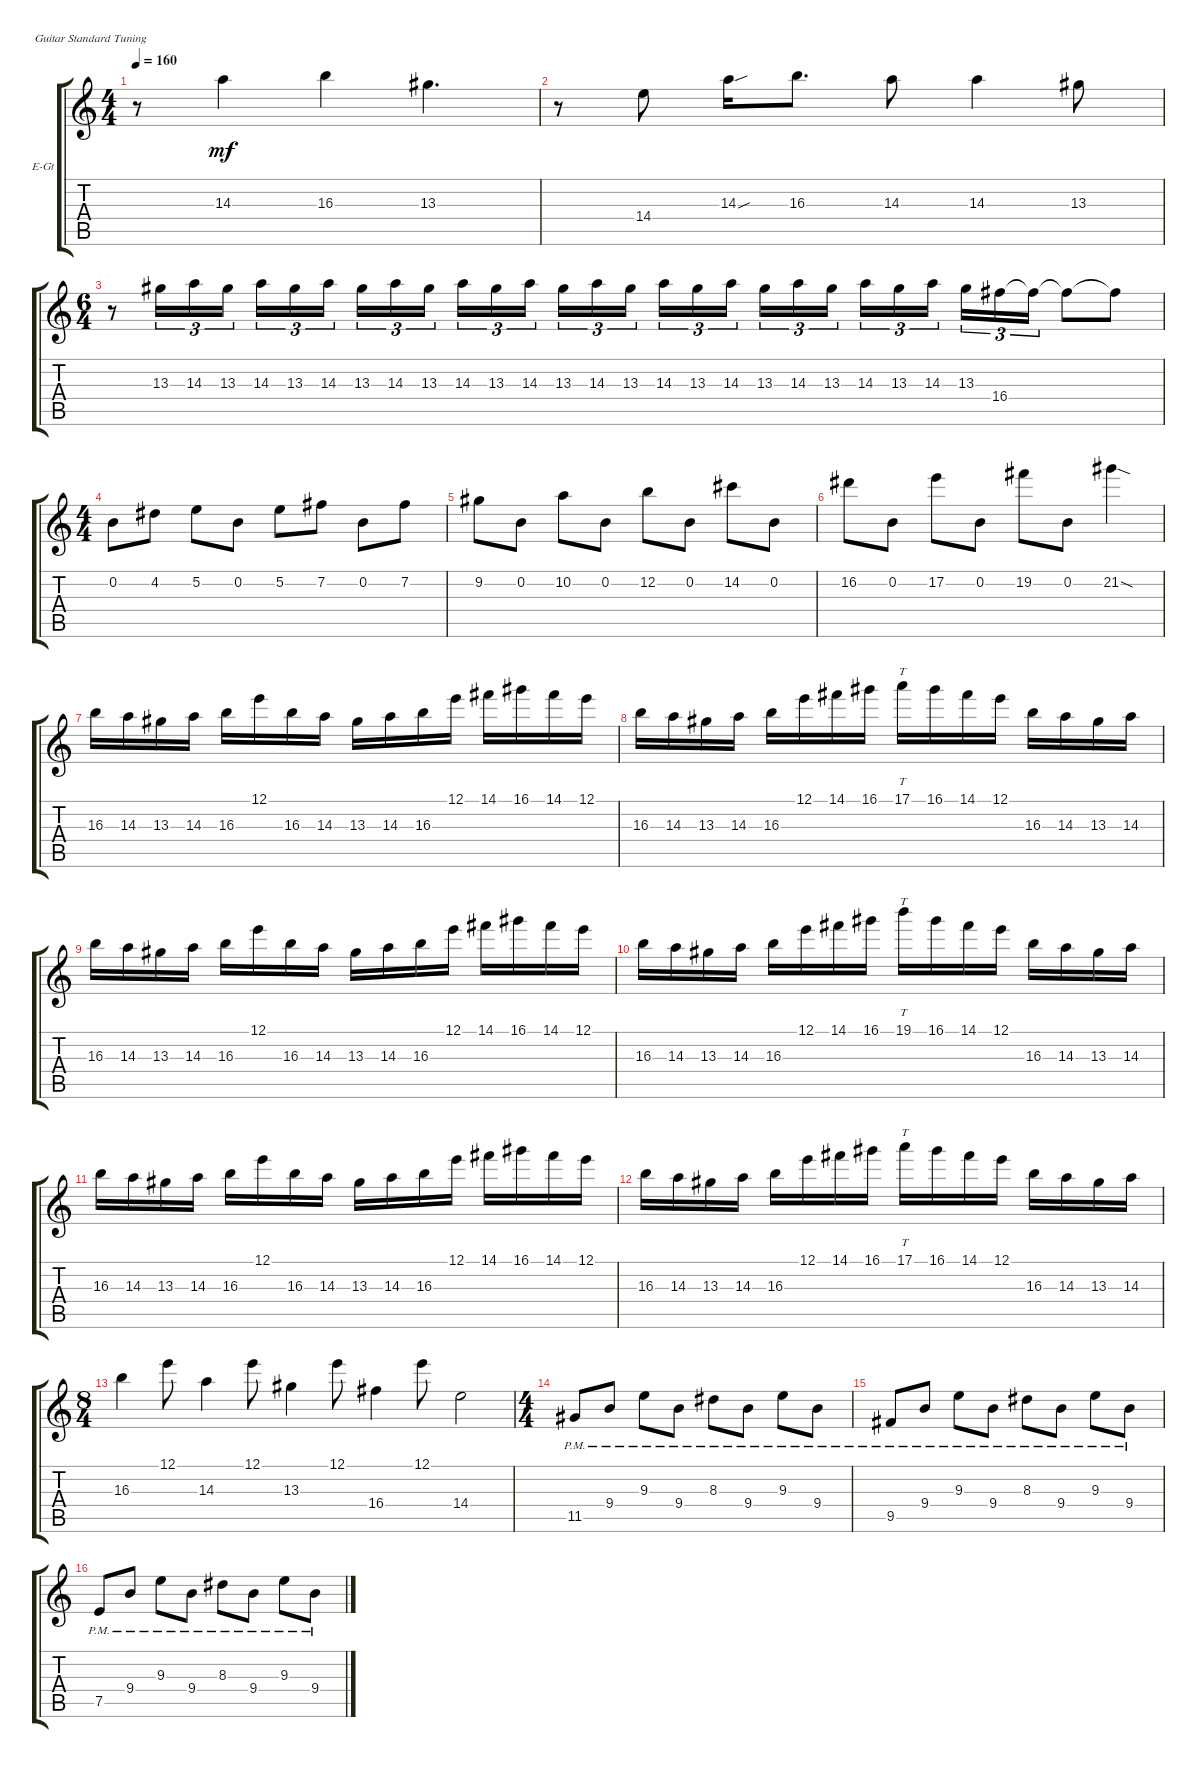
\defaultSystemsLayout 4
\bracketExtendMode groupsimilarinstruments
\firstSystemTrackNameOrientation horizontal
\otherSystemsTrackNameOrientation horizontal
\track ("Electric Guitar" "E-Gt") {instrument distortionguitar}
\staff {score tabs}
\tuning (E4 B3 G3 D3 A2 E2)
\ts (4 4)
\tempo 160
\clef g2
\ks c
r.8{dy mf} 14.3.4 16.3.4 13.3.4{d} |
r.8 14.4.8 14.3{sou}.16 16.3.8{d} 14.3.8 14.3.4 13.3.8 |
\ts (6 4)
r.8 13.3.16{tu (3 2)} 14.3.16{tu (3 2)} 13.3.16{tu (3 2)} 14.3.16{tu (3 2)} 13.3.16{tu (3 2)} 14.3.16{tu (3 2)} 13.3.16{tu (3 2)} 14.3.16{tu (3 2)} 13.3.16{tu (3 2)} 14.3.16{tu (3 2)} 13.3.16{tu (3 2)} 14.3.16{tu (3 2)} 13.3.16{tu (3 2)} 14.3.16{tu (3 2)} 13.3.16{tu (3 2)} 14.3.16{tu (3 2)} 13.3.16{tu (3 2)} 14.3.16{tu (3 2)} 13.3.16{tu (3 2)} 14.3.16{tu (3 2)} 13.3.16{tu (3 2)} 14.3.16{tu (3 2)} 13.3.16{tu (3 2)} 14.3.16{tu (3 2)} 13.3.16{tu (3 2)} 16.4.16{tu (3 2)} 16.4{t}.16{tu (3 2)} 16.4{t}.8 16.4{t}.8 |
\ts (4 4)
0.2.8 4.2.8 5.2.8 0.2.8 5.2.8 7.2.8 0.2.8 7.2.8 |
9.2.8 0.2.8 10.2.8 0.2.8 12.2.8 0.2.8 14.2.8 0.2.8 |
16.2.8 0.2.8 17.2.8 0.2.8 19.2.8 0.2.8 21.2{sod}.4 |
16.3.16 14.3.16 13.3.16 14.3.16 16.3.16 12.1.16 16.3.16 14.3.16 13.3.16 14.3.16 16.3.16 12.1.16 14.1.16 16.1.16 14.1.16 12.1.16 |
16.3.16 14.3.16 13.3.16 14.3.16 16.3.16 12.1.16 14.1.16 16.1.16 17.1.16{tt} 16.1.16 14.1.16 12.1.16 16.3.16 14.3.16 13.3.16 14.3.16 |
16.3.16 14.3.16 13.3.16 14.3.16 16.3.16 12.1.16 16.3.16 14.3.16 13.3.16 14.3.16 16.3.16 12.1.16 14.1.16 16.1.16 14.1.16 12.1.16 |
16.3.16 14.3.16 13.3.16 14.3.16 16.3.16 12.1.16 14.1.16 16.1.16 19.1.16{tt} 16.1.16 14.1.16 12.1.16 16.3.16 14.3.16 13.3.16 14.3.16 |
16.3.16 14.3.16 13.3.16 14.3.16 16.3.16 12.1.16 16.3.16 14.3.16 13.3.16 14.3.16 16.3.16 12.1.16 14.1.16 16.1.16 14.1.16 12.1.16 |
16.3.16 14.3.16 13.3.16 14.3.16 16.3.16 12.1.16 14.1.16 16.1.16 17.1.16{tt} 16.1.16 14.1.16 12.1.16 16.3.16 14.3.16 13.3.16 14.3.16 |
\ts (8 4)
16.3.4 12.1.8 14.3.4 12.1.8 13.3.4 12.1.8 16.4.4 12.1.8 14.4.2 |
\ts (4 4)
11.5{pm}.8 9.4{pm}.8 9.3{pm}.8 9.4{pm}.8 8.3{pm}.8 9.4{pm}.8 9.3{pm}.8 9.4{pm}.8 |
9.5{pm}.8 9.4{pm}.8 9.3{pm}.8 9.4{pm}.8 8.3{pm}.8 9.4{pm}.8 9.3{pm}.8 9.4{pm}.8 |
7.5{pm}.8 9.4{pm}.8 9.3{pm}.8 9.4{pm}.8 8.3{pm}.8 9.4{pm}.8 9.3{pm}.8 9.4{pm}.8
